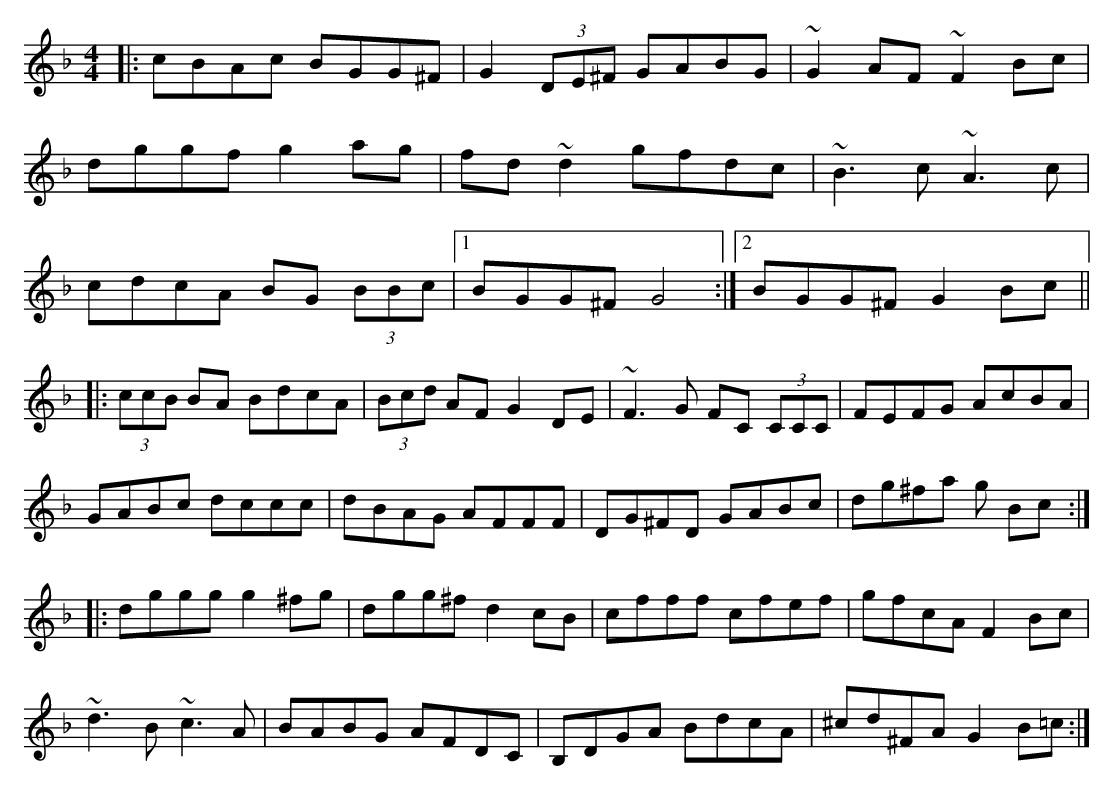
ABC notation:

X:1
M:4/4
K:Gdor
|:cBAc BGG^F|G2 (3DE^F GABG|~G2 AF ~F2 Bc|
dggf g2 ag|fd ~d2 gfdc|~B3c ~A3c|
cdcA BG (3BBc|1 BGG^F G4:|2 BGG^F G2 Bc||
|:(3ccB BA BdcA|(3Bcd AF G2 DE|~F3G FC (3CCC|FEFG AcBA|
GABc dccc|dBAG AFFF|DG^FD GABc|dg^fa g Bc:|
|:dggg g2 ^fg|dgg^f d2 cB|cfff cfef|gfcA F2 Bc|
~d3B ~c3A|BABG AFDC|B,DGA BdcA|^cd^FA G2 B=c:|
